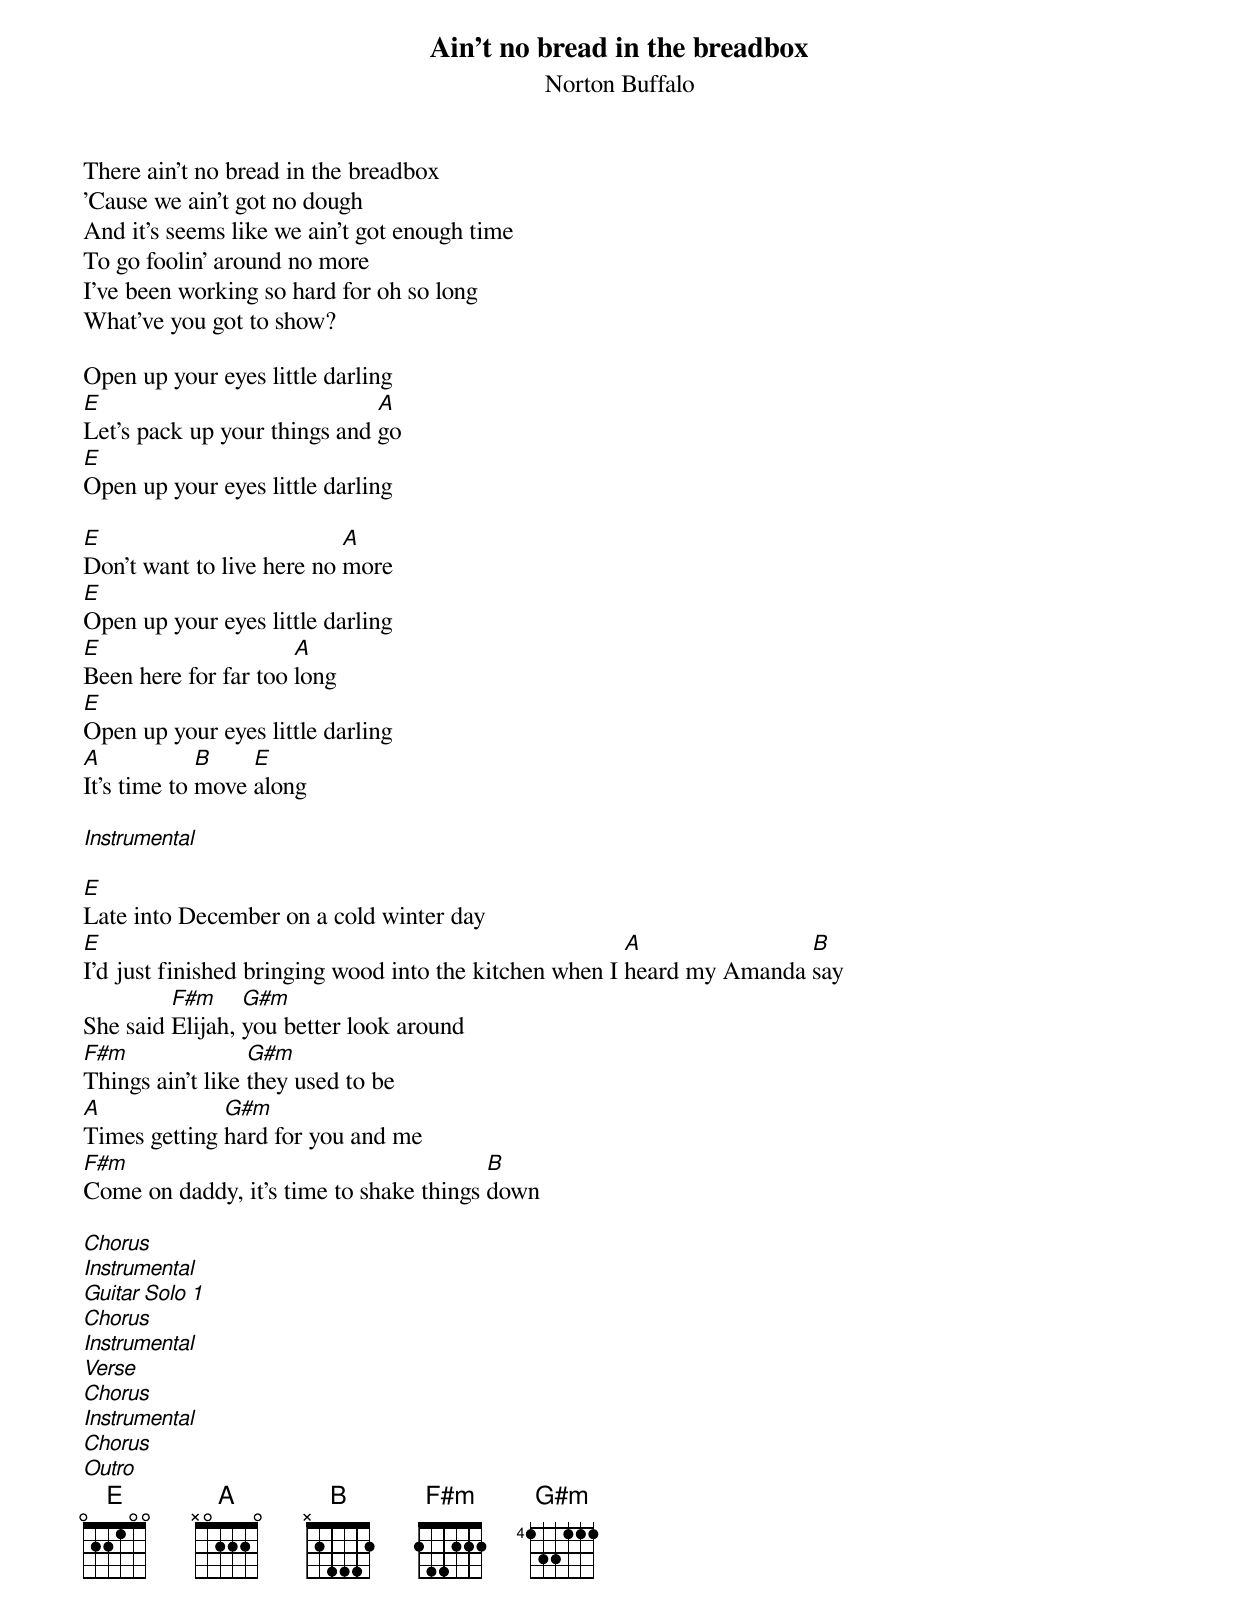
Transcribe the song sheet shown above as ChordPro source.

{t:Ain't no bread in the breadbox}
{st: Norton Buffalo}

There ain't no bread in the breadbox
'Cause we ain't got no dough
And it's seems like we ain't got enough time
To go foolin' around no more
I've been working so hard for oh so long
What've you got to show?

Open up your eyes little darling
[E]Let's pack up your things and [A]go
[E]Open up your eyes little darling

[E]Don't want to live here no [A]more
[E]Open up your eyes little darling
[E]Been here for far too [A]long
[E]Open up your eyes little darling
[A]It's time to [B]move [E]along

[Instrumental]

[E]Late into December on a cold winter day
[E]I'd just finished bringing wood into the kitchen when I [A]heard my Amanda [B]say
She said [F#m]Elijah, [G#m]you better look around
[F#m]Things ain't like [G#m]they used to be
[A]Times getting [G#m]hard for you and me
[F#m]Come on daddy, it's time to shake things [B]down

[Chorus]
[Instrumental]
[Guitar Solo 1]
[Chorus]
[Instrumental]
[Verse]
[Chorus]
[Instrumental]
[Chorus]
[Outro]
